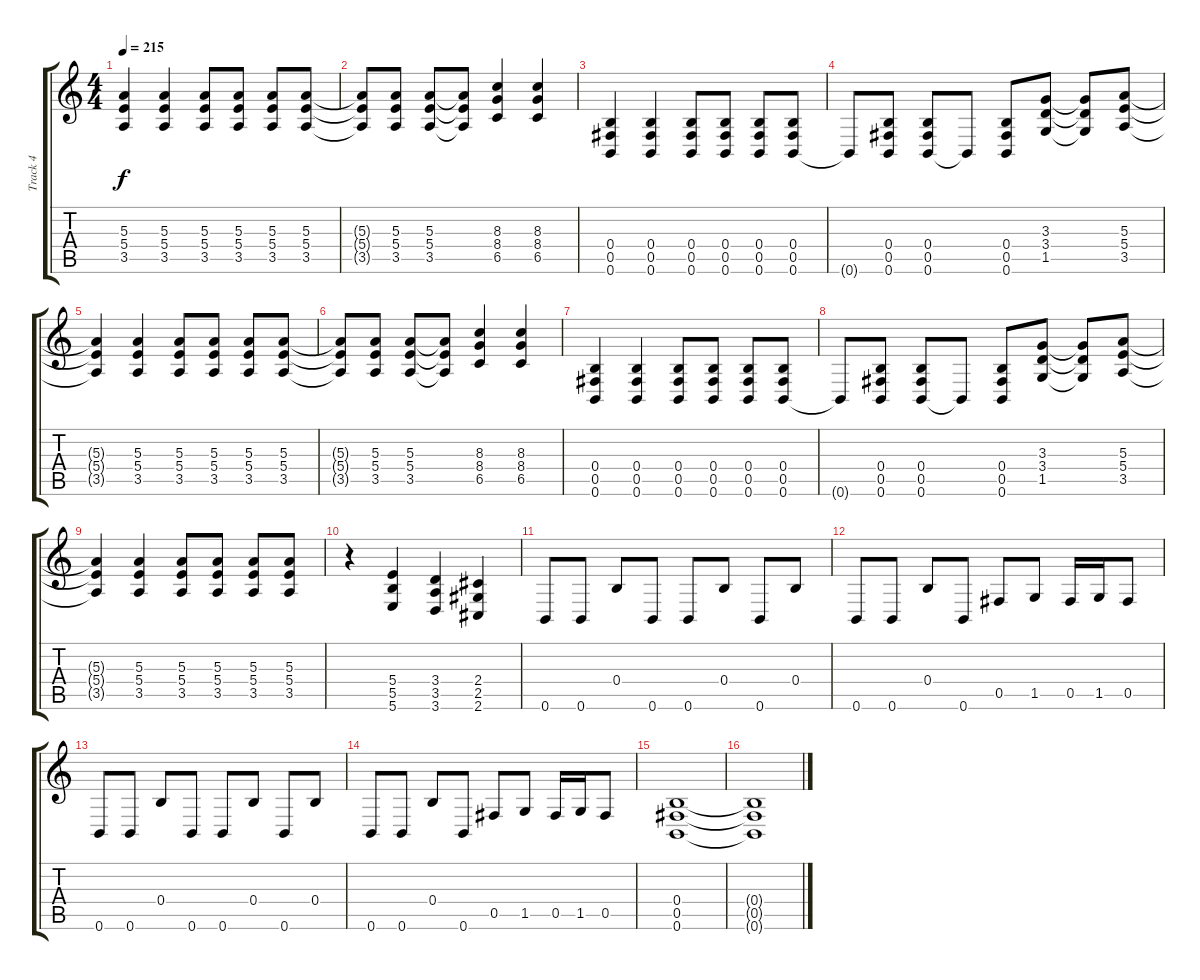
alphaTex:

\track ("Track 4" "Track 4") {instrument distortionguitar}
\staff {score tabs}
\tuning (Db4 Ab3 E3 B2 Gb2 B1) {hide}
\ts (4 4)
\tempo 215
\clef g2
\ks c
(5.3{t} 5.4{t} 3.5{t}).4{dy f} (5.3 5.4 3.5).4 (5.3 5.4 3.5).8 (5.3 5.4 3.5).8 (5.3 5.4 3.5).8 (5.3 5.4 3.5).8 |
(5.3{t} 5.4{t} 3.5{t}).8 (5.3 5.4 3.5).8 (5.3 5.4 3.5).8 (5.3{t} 5.4{t} 3.5{t}).8 (8.3 8.4 6.5).4 (8.3 8.4 6.5).4 |
(0.4 0.5 0.6).4 (0.4 0.5 0.6).4 (0.4 0.5 0.6).8 (0.4 0.5 0.6).8 (0.4 0.5 0.6).8 (0.4 0.5 0.6).8 |
0.6{t}.8 (0.4 0.5 0.6).8 (0.4 0.5 0.6).8 0.6{t}.8 (0.4 0.5 0.6).8 (3.3 3.4 1.5).8 (3.3{t} 3.4{t} 1.5{t}).8 (5.3 5.4 3.5).8 |
(5.3{t} 5.4{t} 3.5{t}).4 (5.3 5.4 3.5).4 (5.3 5.4 3.5).8 (5.3 5.4 3.5).8 (5.3 5.4 3.5).8 (5.3 5.4 3.5).8 |
(5.3{t} 5.4{t} 3.5{t}).8 (5.3 5.4 3.5).8 (5.3 5.4 3.5).8 (5.3{t} 5.4{t} 3.5{t}).8 (8.3 8.4 6.5).4 (8.3 8.4 6.5).4 |
(0.4 0.5 0.6).4 (0.4 0.5 0.6).4 (0.4 0.5 0.6).8 (0.4 0.5 0.6).8 (0.4 0.5 0.6).8 (0.4 0.5 0.6).8 |
0.6{t}.8 (0.4 0.5 0.6).8 (0.4 0.5 0.6).8 0.6{t}.8 (0.4 0.5 0.6).8 (3.3 3.4 1.5).8 (3.3{t} 3.4{t} 1.5{t}).8 (5.3 5.4 3.5).8 |
(5.3{t} 5.4{t} 3.5{t}).4 (5.3 5.4 3.5).4 (5.3 5.4 3.5).8 (5.3 5.4 3.5).8 (5.3 5.4 3.5).8 (5.3 5.4 3.5).8 |
r.4 (5.4 5.5 5.6).4 (3.4 3.5 3.6).4 (2.4 2.5 2.6).4 |
0.6.8 0.6.8 0.4.8 0.6.8 0.6.8 0.4.8 0.6.8 0.4.8 |
0.6.8 0.6.8 0.4.8 0.6.8 0.5.8 1.5.8 0.5.16 1.5.16 0.5.8 |
0.6.8 0.6.8 0.4.8 0.6.8 0.6.8 0.4.8 0.6.8 0.4.8 |
0.6.8 0.6.8 0.4.8 0.6.8 0.5.8 1.5.8 0.5.16 1.5.16 0.5.8 |
(0.4 0.5 0.6).1 |
(0.4{t} 0.5{t} 0.6{t}).1
